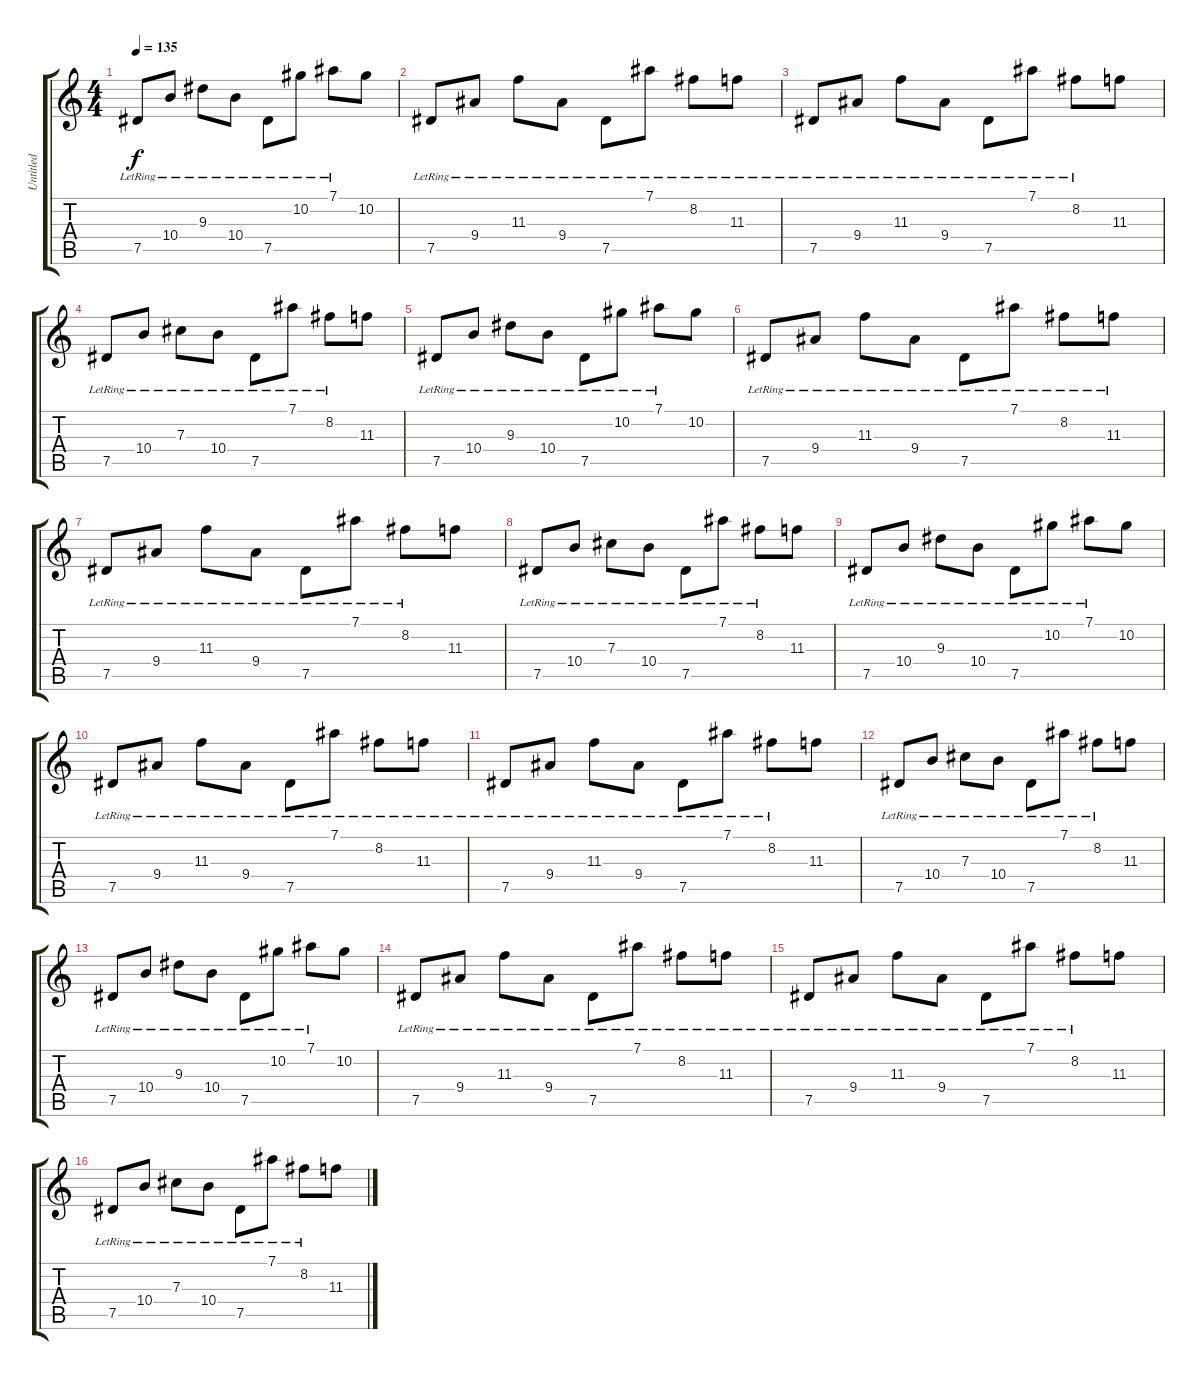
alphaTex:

\track ("Untitled" "Untitled") {instrument electricguitarjazz}
\staff {score tabs}
\tuning (Eb4 Bb3 Gb3 Db3 Ab2 Eb2) {hide}
\ts (4 4)
\tempo 135
\clef g2
\ks c
7.5{lr}.8{dy f} 10.4{lr}.8 9.3{lr}.8 10.4{lr}.8 7.5{lr}.8 10.2{lr}.8 7.1{lr}.8 10.2.8 |
7.5{lr}.8 9.4{lr}.8 11.3{lr}.8 9.4{lr}.8 7.5{lr}.8 7.1{lr}.8 8.2{lr}.8 11.3{lr}.8 |
7.5{lr}.8 9.4{lr}.8 11.3{lr}.8 9.4{lr}.8 7.5{lr}.8 7.1{lr}.8 8.2{lr}.8 11.3.8 |
7.5{lr}.8 10.4{lr}.8 7.3{lr}.8 10.4{lr}.8 7.5{lr}.8 7.1{lr}.8 8.2{lr}.8 11.3.8 |
7.5{lr}.8 10.4{lr}.8 9.3{lr}.8 10.4{lr}.8 7.5{lr}.8 10.2{lr}.8 7.1{lr}.8 10.2.8 |
7.5{lr}.8 9.4{lr}.8 11.3{lr}.8 9.4{lr}.8 7.5{lr}.8 7.1{lr}.8 8.2{lr}.8 11.3{lr}.8 |
7.5{lr}.8 9.4{lr}.8 11.3{lr}.8 9.4{lr}.8 7.5{lr}.8 7.1{lr}.8 8.2{lr}.8 11.3.8 |
7.5{lr}.8 10.4{lr}.8 7.3{lr}.8 10.4{lr}.8 7.5{lr}.8 7.1{lr}.8 8.2{lr}.8 11.3.8 |
7.5{lr}.8 10.4{lr}.8 9.3{lr}.8 10.4{lr}.8 7.5{lr}.8 10.2{lr}.8 7.1{lr}.8 10.2.8 |
7.5{lr}.8 9.4{lr}.8 11.3{lr}.8 9.4{lr}.8 7.5{lr}.8 7.1{lr}.8 8.2{lr}.8 11.3{lr}.8 |
7.5{lr}.8 9.4{lr}.8 11.3{lr}.8 9.4{lr}.8 7.5{lr}.8 7.1{lr}.8 8.2{lr}.8 11.3.8 |
7.5{lr}.8 10.4{lr}.8 7.3{lr}.8 10.4{lr}.8 7.5{lr}.8 7.1{lr}.8 8.2{lr}.8 11.3.8 |
7.5{lr}.8 10.4{lr}.8 9.3{lr}.8 10.4{lr}.8 7.5{lr}.8 10.2{lr}.8 7.1{lr}.8 10.2.8 |
7.5{lr}.8 9.4{lr}.8 11.3{lr}.8 9.4{lr}.8 7.5{lr}.8 7.1{lr}.8 8.2{lr}.8 11.3{lr}.8 |
7.5{lr}.8 9.4{lr}.8 11.3{lr}.8 9.4{lr}.8 7.5{lr}.8 7.1{lr}.8 8.2{lr}.8 11.3.8 |
7.5{lr}.8 10.4{lr}.8 7.3{lr}.8 10.4{lr}.8 7.5{lr}.8 7.1{lr}.8 8.2{lr}.8 11.3.8
